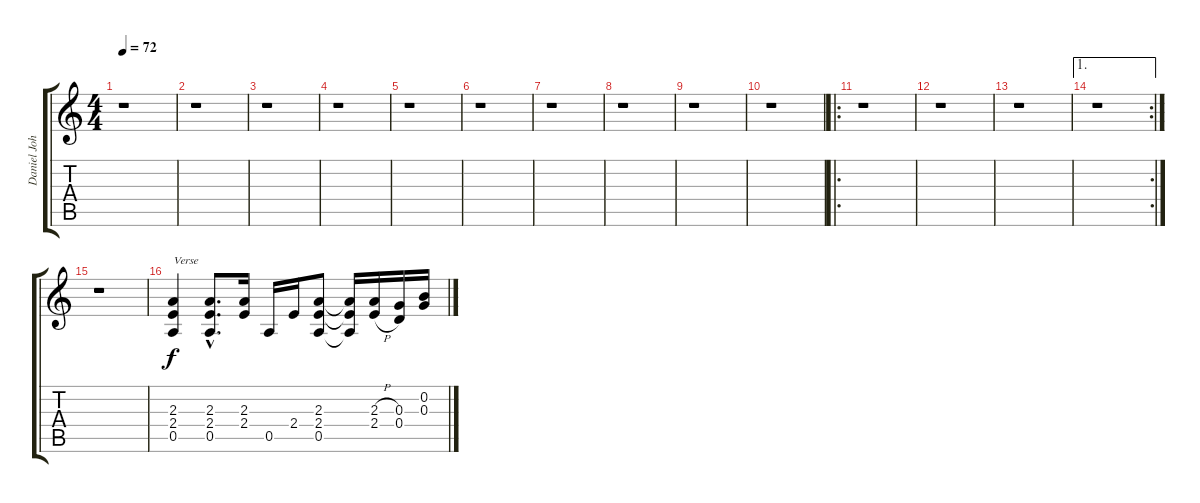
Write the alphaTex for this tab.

\track ("Daniel Johns( Gtr1 clean)" "Daniel Joh") {instrument electricguitarclean}
\staff {score tabs}
\tuning (E4 B3 G3 D3 A2 E2) {hide}
\ts (4 4)
\tempo 72
\clef g2
\ks c
r.1{dy f} |
r.1 |
r.1 |
r.1 |
r.1 |
r.1 |
r.1 |
r.1 |
r.1 |
r.1 |
\ro
r.1 |
r.1 |
r.1 |
\ae 1
\rc 2
r.1 |
r.1 |
(2.3 2.4 0.5).4{txt "Verse"} (2.3{hac} 2.4{hac} 0.5{hac}).8{d} (2.3 2.4).16 0.5.16 2.4.16 (2.3 2.4 0.5).8 (2.3{t} 2.4{t} 0.5{t}).16 (2.3{h} 2.4{h}).16 (0.3 0.4).16 (0.2 0.3).16
